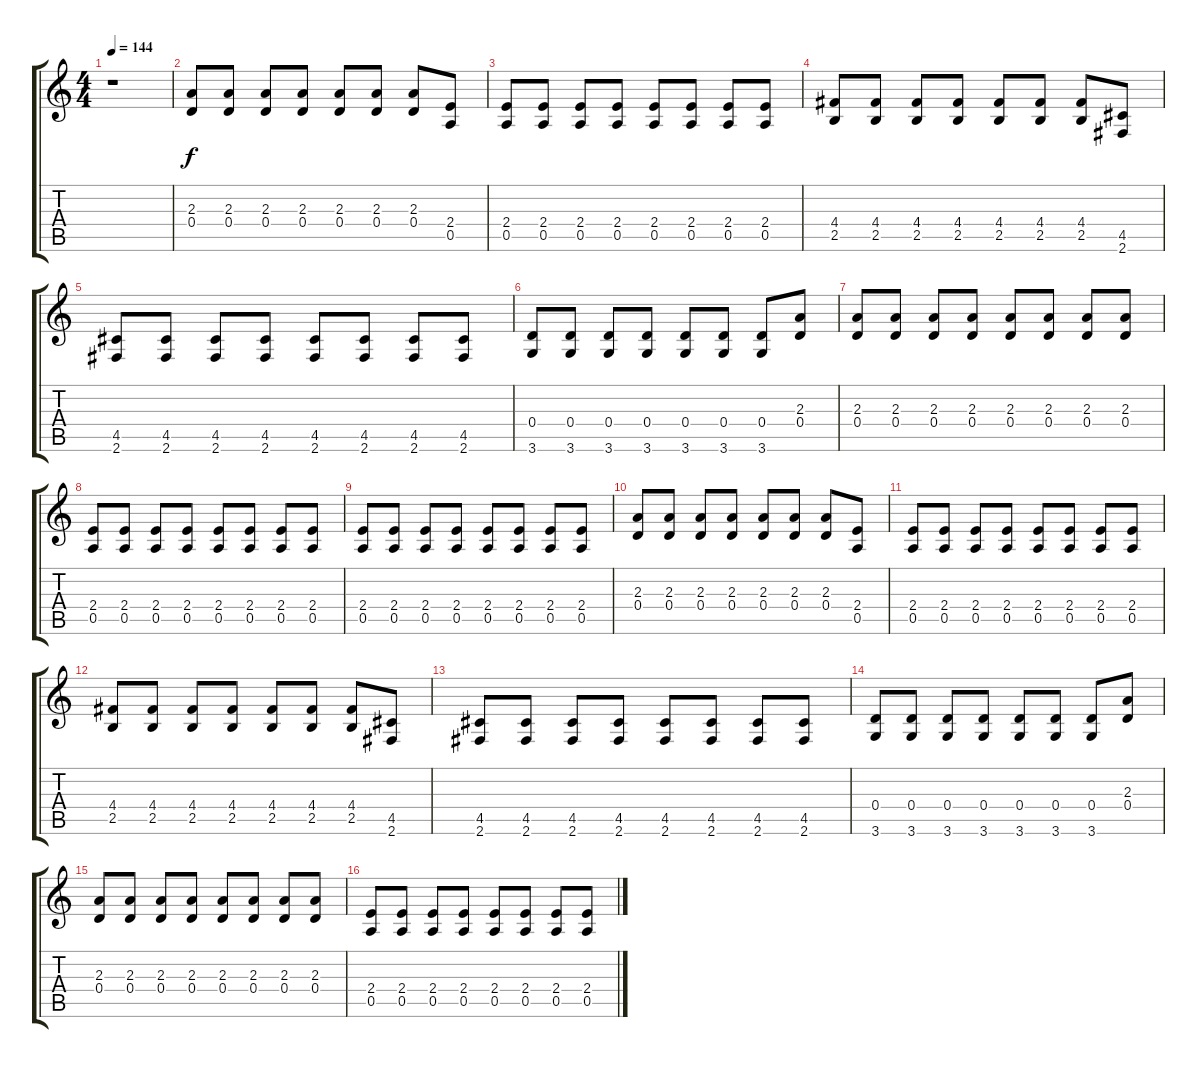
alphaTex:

\track "" {instrument overdrivenguitar}
\staff {score tabs}
\tuning (E4 B3 G3 D3 A2 E2) {hide}
\ts (4 4)
\tempo 144
\clef g2
\ks c
r.1{dy f} |
(2.3 0.4).8 (2.3 0.4).8 (2.3 0.4).8 (2.3 0.4).8 (2.3 0.4).8 (2.3 0.4).8 (2.3 0.4).8 (2.4 0.5).8 |
(2.4 0.5).8 (2.4 0.5).8 (2.4 0.5).8 (2.4 0.5).8 (2.4 0.5).8 (2.4 0.5).8 (2.4 0.5).8 (2.4 0.5).8 |
(4.4 2.5).8 (4.4 2.5).8 (4.4 2.5).8 (4.4 2.5).8 (4.4 2.5).8 (4.4 2.5).8 (4.4 2.5).8 (4.5 2.6).8 |
(4.5 2.6).8 (4.5 2.6).8 (4.5 2.6).8 (4.5 2.6).8 (4.5 2.6).8 (4.5 2.6).8 (4.5 2.6).8 (4.5 2.6).8 |
(0.4 3.6).8 (0.4 3.6).8 (0.4 3.6).8 (0.4 3.6).8 (0.4 3.6).8 (0.4 3.6).8 (0.4 3.6).8 (2.3 0.4).8 |
(2.3 0.4).8 (2.3 0.4).8 (2.3 0.4).8 (2.3 0.4).8 (2.3 0.4).8 (2.3 0.4).8 (2.3 0.4).8 (2.3 0.4).8 |
(2.4 0.5).8 (2.4 0.5).8 (2.4 0.5).8 (2.4 0.5).8 (2.4 0.5).8 (2.4 0.5).8 (2.4 0.5).8 (2.4 0.5).8 |
(2.4 0.5).8 (2.4 0.5).8 (2.4 0.5).8 (2.4 0.5).8 (2.4 0.5).8 (2.4 0.5).8 (2.4 0.5).8 (2.4 0.5).8 |
(2.3 0.4).8 (2.3 0.4).8 (2.3 0.4).8 (2.3 0.4).8 (2.3 0.4).8 (2.3 0.4).8 (2.3 0.4).8 (2.4 0.5).8 |
(2.4 0.5).8 (2.4 0.5).8 (2.4 0.5).8 (2.4 0.5).8 (2.4 0.5).8 (2.4 0.5).8 (2.4 0.5).8 (2.4 0.5).8 |
(4.4 2.5).8 (4.4 2.5).8 (4.4 2.5).8 (4.4 2.5).8 (4.4 2.5).8 (4.4 2.5).8 (4.4 2.5).8 (4.5 2.6).8 |
(4.5 2.6).8 (4.5 2.6).8 (4.5 2.6).8 (4.5 2.6).8 (4.5 2.6).8 (4.5 2.6).8 (4.5 2.6).8 (4.5 2.6).8 |
(0.4 3.6).8 (0.4 3.6).8 (0.4 3.6).8 (0.4 3.6).8 (0.4 3.6).8 (0.4 3.6).8 (0.4 3.6).8 (2.3 0.4).8 |
(2.3 0.4).8 (2.3 0.4).8 (2.3 0.4).8 (2.3 0.4).8 (2.3 0.4).8 (2.3 0.4).8 (2.3 0.4).8 (2.3 0.4).8 |
(2.4 0.5).8 (2.4 0.5).8 (2.4 0.5).8 (2.4 0.5).8 (2.4 0.5).8 (2.4 0.5).8 (2.4 0.5).8 (2.4 0.5).8
